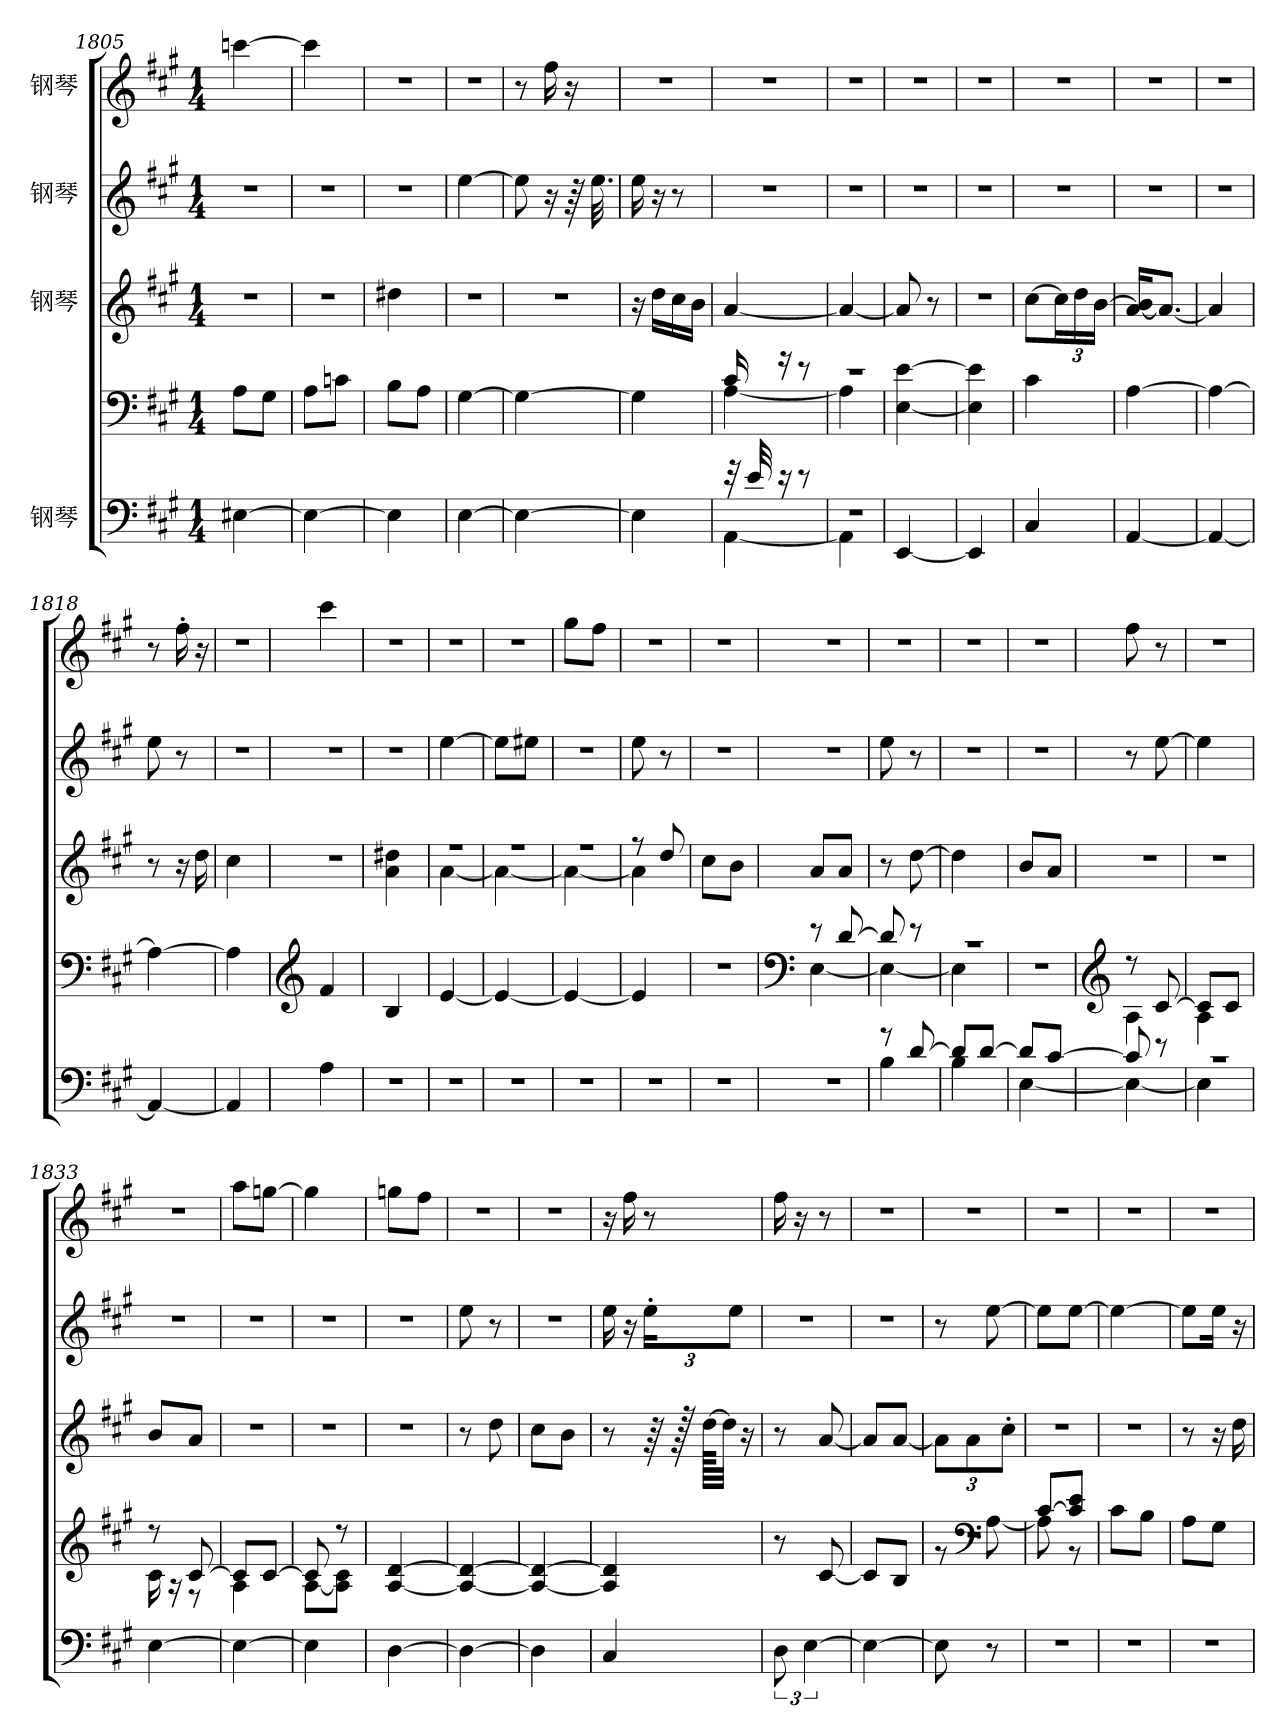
**kern	**kern	**kern	**kern	**kern
*part4	*part4	*part3	*part2	*part1
*staff5	*staff4	*staff3	*staff2	*staff1
*I"钢琴	*	*I"钢琴	*I"钢琴	*I"钢琴
!!LO:PB:g=z
*clefF4	*clefF4	*clefG2	*clefG2	*clefG2
*k[f#c#g#]	*k[f#c#g#]	*k[f#c#g#]	*k[f#c#g#]	*k[f#c#g#]
*M1/4	*M1/4	*M1/4	*M1/4	*M1/4
=1805	=1805	=1805	=1805	=1805
[4E#X\	8A\L	4r	4r	[4cccn\
.	8G#\J	.	.	.
=1806	=1806	=1806	=1806	=1806
4E#\_	8A\L	4r	4r	4ccc\]
.	8cn\J	.	.	.
=1807	=1807	=1807	=1807	=1807
4E#\]	8B\L	4dd#X\	4r	4r
.	8A\J	.	.	.
=1808	=1808	=1808	=1808	=1808
[4E\	[4G#\	4r	[4ee\	4r
=1809	=1809	=1809	=1809	=1809
4E\_	4G#\_	4r	8ee\]	8r
.	.	.	16r	16ff#\
.	.	.	64r	16r
.	.	.	32.ee\	.
=1810	=1810	=1810	=1810	=1810
4E\]	4G#\]	16r	16ee\	4r
.	.	16dd\LL	16r	.
.	.	16cc#\	8r	.
.	.	16b\JJ	.	.
=1811	=1811	=1811	=1811	=1811
*^	*^	*	*	*
32r	[4AA\	16c#/	[4A\	[4a/	4r	4r
32e/	.	.	.	.	.	.
16r	.	16r	.	.	.	.
8r	.	8r	.	.	.	.
=1812	=1812	=1812	=1812	=1812	=1812	=1812
4r	4AA\]	4r	4A\]	4a/_	4r	4r
*v	*v	*	*	*	*	*
*	*v	*v	*	*	*
=1813	=1813	=1813	=1813	=1813
[4EE/	[4E\ [4e\	8a/]	4r	4r
.	.	8r	.	.
=1814	=1814	=1814	=1814	=1814
4EE/]	4E\] 4e\]	4r	4r	4r
!!LO:LB:g=z
=1815	=1815	=1815	=1815	=1815
4C#/	4c#\	[8cc#\L	4r	4r
*	*	*Xbrackettup	*	*
.	.	24cc#\L]	.	.
.	.	24dd\	.	.
.	.	[24b\JJ	.	.
=1816	=1816	=1816	=1816	=1816
[4AA/	[4A\	[16a/ 16b/]KL	4r	4r
.	.	8.a/J_	.	.
=1817	=1817	=1817	=1817	=1817
4AA/_	4A\_	4a/]	4r	4r
=1818	=1818	=1818	=1818	=1818
4AA/_	4A\_	8r	8ee\	8r
.	.	16r	8r	16ff#'\
.	.	16dd\	.	16r
=1819	=1819	=1819	=1819	=1819
4AA/]	4A\]	4cc#\	4r	4r
=1820	=1820	=1820	=1820	=1820
*	*clefG2	*	*	*
4A\	4f#/	4r	4r	4ccc#\
=1821	=1821	=1821	=1821	=1821
4r	4B/	4a\ 4dd#X\	4r	4r
=1822	=1822	=1822	=1822	=1822
*	*	*^	*	*
4r	[4e/	4r	[4a\	[4ee\	4r
=1823	=1823	=1823	=1823	=1823	=1823
4r	4e/_	4r	4a\_	8ee\L]	4r
.	.	.	.	8ee#X\J	.
=1824	=1824	=1824	=1824	=1824	=1824
4r	4e/_	4r	4a\_	4r	8gg#\L
.	.	.	.	.	8ff#\J
=1825	=1825	=1825	=1825	=1825	=1825
4r	4e/]	8r	4a\]	8ee\	4r
.	.	8dd/	.	8r	.
*	*	*v	*v	*	*
!!LO:PB:g=z
=1826	=1826	=1826	=1826	=1826
4r	4r	8cc#\L	4r	4r
.	.	8b\J	.	.
=1827	=1827	=1827	=1827	=1827
*	*clefF4	*	*	*
*	*^	*	*	*
4r	8r	[4E\	8a/L	4r	4r
.	[8d/	.	8a/J	.	.
=1828	=1828	=1828	=1828	=1828	=1828
*^	*	*	*	*	*
8r	4B\	8d/]	4E\_	8r	8ee\	4r
[8d/	.	8r	.	[8dd\	8r	.
=1829	=1829	=1829	=1829	=1829	=1829	=1829
8d/L]	4B\	4r	4E\]	4dd\]	4r	4r
[8d/J	.	.	.	.	.	.
*	*	*v	*v	*	*	*
=1830	=1830	=1830	=1830	=1830	=1830
8d/L]	[4E\	4r	8b/L	4r	4r
[8c#/J	.	.	8a/J	.	.
=1831	=1831	=1831	=1831	=1831	=1831
*	*	*clefG2	*	*	*
*	*	*^	*	*	*
8c#/]	4E\_	8r	4A\	4r	8r	8ff#\
8r	.	[8c#/	.	.	[8ee\	8r
=1832	=1832	=1832	=1832	=1832	=1832	=1832
4r	4E\]	8c#/L]	4A\	4r	4ee\]	4r
.	.	8c#/J	.	.	.	.
*v	*v	*	*	*	*	*
=1833	=1833	=1833	=1833	=1833	=1833
[4E\	8r	16c#\	8b/L	4r	4r
.	.	16r	.	.	.
.	[8c#/	8r	8a/J	.	.
=1834	=1834	=1834	=1834	=1834	=1834
4E\_	8c#/L]	4A\	4r	4r	8aa\L
.	[8c#/J	.	.	.	[8ggn\J
!!LO:LB:g=z
=1835	=1835	=1835	=1835	=1835	=1835
4E\]	8c#/]	[8A\L	4r	4r	4gg\]
.	8r	8A\] 8c#\J	.	.	.
*	*v	*v	*	*	*
=1836	=1836	=1836	=1836	=1836
[4D\	[4A/ [4d/	4r	4r	8ggn\L
.	.	.	.	8ff#\J
=1837	=1837	=1837	=1837	=1837
4D\_	4A/_ 4d/_	8r	8ee\	4r
.	.	8dd\	8r	.
=1838	=1838	=1838	=1838	=1838
4D\]	4A/_ 4d/_	8cc#\L	4r	4r
.	.	8b\J	.	.
=1839	=1839	=1839	=1839	=1839
4C#/	4A/] 4d/]	8r	16ee\	16r
.	.	.	16r	16ff#\
*	*	*	*Xbrackettup	*
.	.	64r	24ee'\KL	8r
.	.	128r	.	.
.	.	[128dd\KKLLL	.	.
.	.	32dd\JJJ]	.	.
.	.	.	12ee\J	.
.	.	16r	.	.
=1840	=1840	=1840	=1840	=1840
12D\	8r	8r	4r	16ff#\
.	.	.	.	16r
[6E\	.	.	.	.
.	[8c#/	[8a/	.	8r
=1841	=1841	=1841	=1841	=1841
4E\_	8c#/L]	8a/L]	4r	4r
.	8B/J	[8a/J	.	.
=1842	=1842	=1842	=1842	=1842
*	*^	*	*	*
8E\]	4r	8r	12a\L]	8r	4r
.	.	.	12a\	.	.
*	*clefF4	*	*	*	*
8r	.	[8A\	.	[8ee\	.
.	.	.	12cc#'\J	.	.
=1843	=1843	=1843	=1843	=1843	=1843
4r	[8c#/L	8A\]	4r	8ee\L]	4r
.	8c#/] 8e/J	8r	.	[8ee\J	.
*	*v	*v	*	*	*
!!LO:PB:g=z
=1844	=1844	=1844	=1844	=1844
4r	8c#\L	4r	4ee\_	4r
.	8B\J	.	.	.
=1845	=1845	=1845	=1845	=1845
4r	8A\L	8r	8ee\L]	4r
.	8G#\J	16r	16ee\Jk	.
.	.	16dd\	16r	.
=	=	=	=	=
*-	*-	*-	*-	*-
